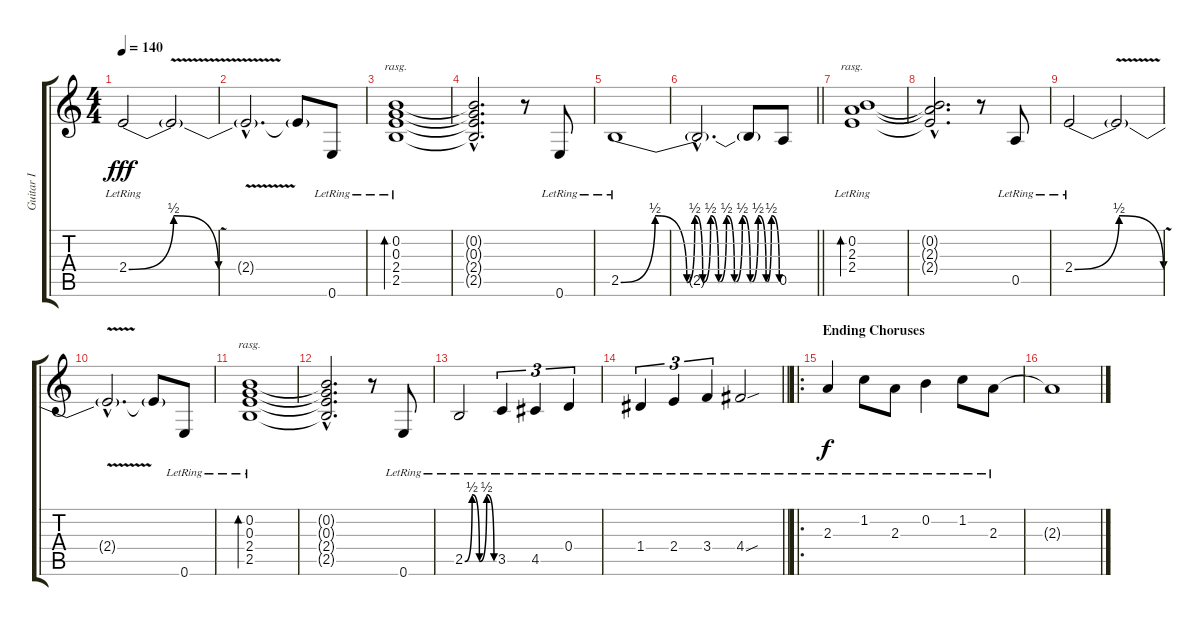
\track ("Guitar I" "Guitar I") {instrument electricguitarclean}
\staff {score tabs}
\tuning (E4 B3 G3 D3 A2 E2) {hide}
\ts (4 4)
\tempo 140
\clef g2
\ks c
2.4{be (bendrelease 0 0 30 2 30 2 60 0) lr}.2{dy fff} 2.4{v t}.2 |
2.4{hac t}.2{d} 2.4{t}.8 0.6{lr}.8 |
(0.2{lr} 0.3{lr} 2.4{lr} 2.5{lr}).1{bd 120 rasg ii} |
(0.2{hac t} 0.3{hac t} 2.4{hac t} 2.5{hac t}).2{d} r.8 0.6{lr}.8 |
2.5{be (custom 0 0 13 2 25 0 28 2 31 0 34 2 37 0 40 2 43 0 46 2 49 0 52 2 55 0 57 2 60 0) lr}.1 |
\barLineRight lightlight
2.5{hac t}.2{d} 2.5{t}.8 0.5.8 |
\section ("" "")
(0.2{lr} 2.3{lr} 2.4{lr}).1{bd 120 rasg ii} |
(0.2{hac t} 2.3{hac t} 2.4{hac t}).2{d} r.8 0.5{lr}.8 |
2.4{be (bendrelease 0 0 30 2 30 2 60 0) lr}.2 2.4{v t}.2 |
2.4{hac t}.2{d} 2.4{t}.8 0.6{lr}.8 |
(0.2{lr} 0.3{lr} 2.4{lr} 2.5{lr}).1{bd 120 rasg ii} |
(0.2{hac t} 0.3{hac t} 2.4{hac t} 2.5{hac t}).2{d} r.8 0.6{lr}.8 |
2.5{be (custom 0 0 15 2 30 0 45 2 60 0) lr}.2 3.5{lr}.4{tu (3 2)} 4.5{lr}.4{tu (3 2)} 0.4{lr}.4{tu (3 2)} |
\barLineRight lightlight
1.4{lr}.4{tu (3 2)} 2.4{lr}.4{tu (3 2)} 3.4{lr}.4{tu (3 2)} 4.4{sou lr}.2 |
\ro
\section ("" "Ending Choruses")
2.3{lr}.4{dy f} 1.2{lr}.8 2.3{lr}.8 0.2{lr}.4 1.2{lr}.8 2.3{lr}.8 |
2.3{t}.1
